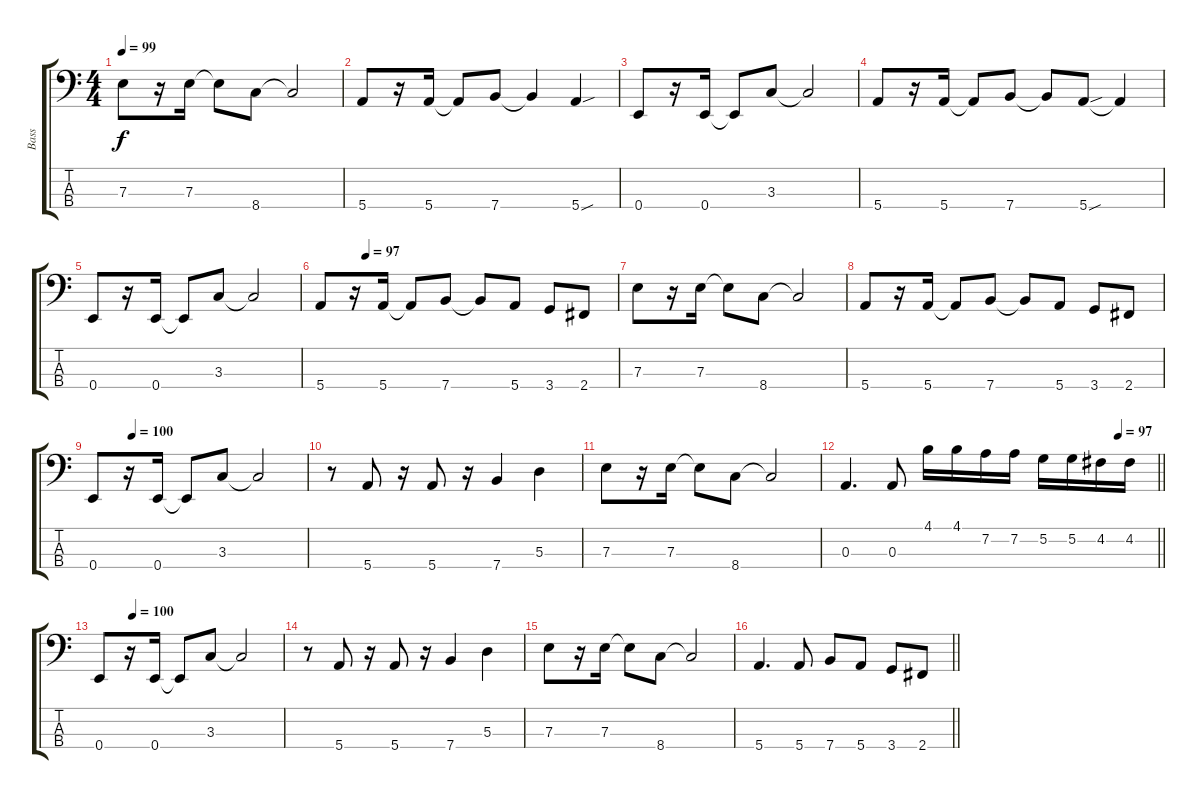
\track ("Bass" "Bass") {instrument electricbassfinger}
\staff {score tabs}
\tuning (G2 D2 A1 E1) {hide}
\ts (4 4)
\tempo 99
\clef f4
\ks c
7.3.8{dy f} r.16 7.3.16 7.3{t}.8 8.4.8 8.4{t}.2 |
5.4.8 r.16 5.4.16 5.4{t}.8 7.4.8 7.4{t}.4 5.4{sou}.4 |
0.4.8 r.16 0.4.16 0.4{t}.8 3.3.8 3.3{t}.2 |
5.4.8 r.16 5.4.16 5.4{t}.8 7.4.8 7.4{t}.8 5.4{sou}.8 5.4{t}.4 |
0.4.8 r.16 0.4.16 0.4{t}.8 3.3.8 3.3{t}.2 |
\tempo (97 0.15625)
5.4.8 r.16 5.4.16 5.4{t}.8 7.4.8 7.4{t}.8 5.4.8 3.4.8 2.4.8 |
7.3.8 r.16 7.3.16 7.3{t}.8 8.4.8 8.4{t}.2 |
5.4.8 r.16 5.4.16 5.4{t}.8 7.4.8 7.4{t}.8 5.4.8 3.4.8 2.4.8 |
\tempo (100 0.1875)
0.4.8 r.16 0.4.16 0.4{t}.8 3.3.8 3.3{t}.2 |
r.8 5.4.8 r.16 5.4.8 r.16 7.4.4 5.3.4 |
7.3.8 r.16 7.3.16 7.3{t}.8 8.4.8 8.4{t}.2 |
\tempo (97 0.875)
\barLineRight lightlight
0.3.4{d} 0.3.8 4.1.16 4.1.16 7.2.16 7.2.16 5.2.16 5.2.16 4.2.16 4.2.16 |
\tempo (100 0.1875)
0.4.8 r.16 0.4.16 0.4{t}.8 3.3.8 3.3{t}.2 |
r.8 5.4.8 r.16 5.4.8 r.16 7.4.4 5.3.4 |
7.3.8 r.16 7.3.16 7.3{t}.8 8.4.8 8.4{t}.2 |
\barLineRight lightlight
5.4.4{d} 5.4.8 7.4.8 5.4.8 3.4.8 2.4.8
